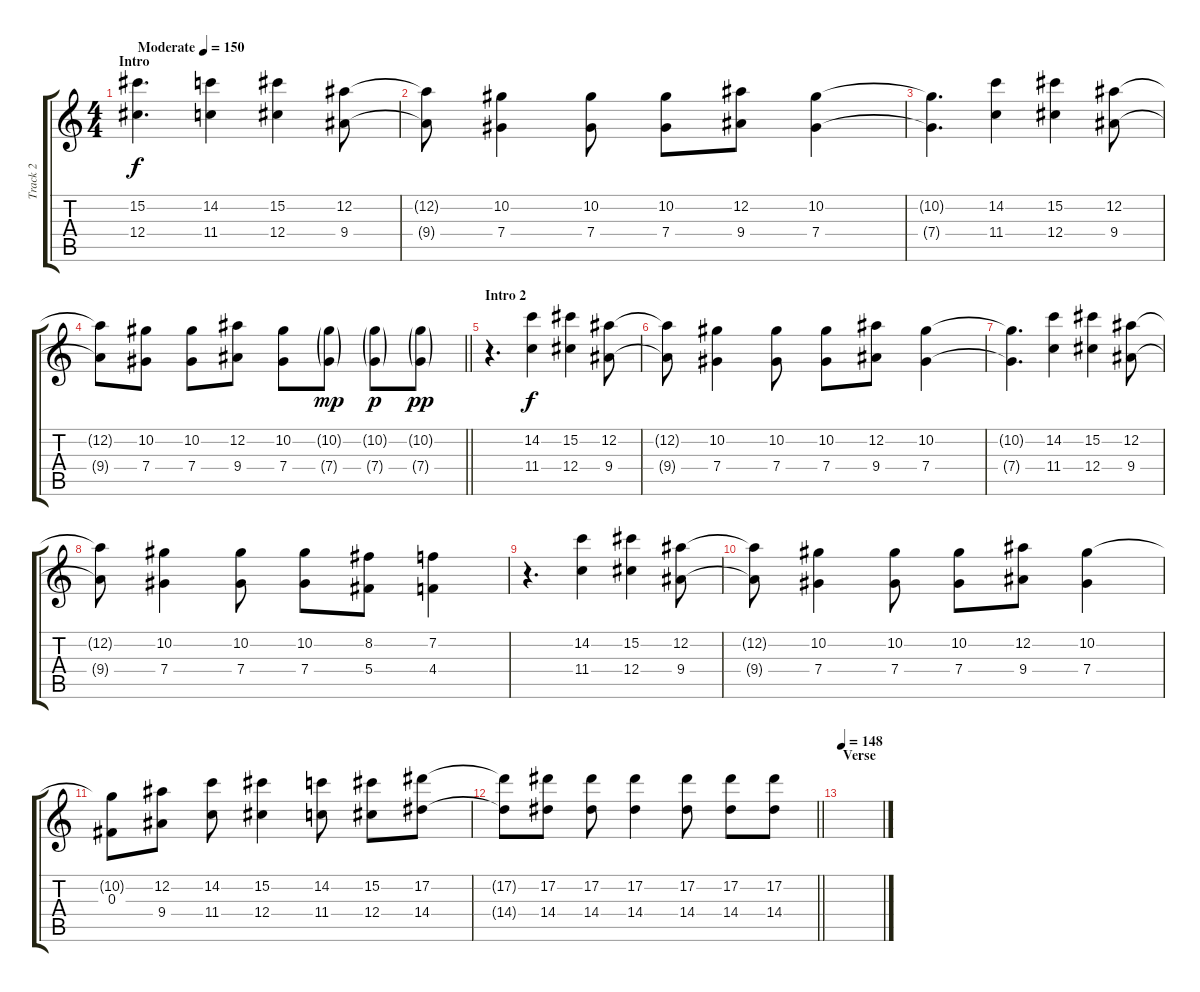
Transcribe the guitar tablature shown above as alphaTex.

\track ("Track 2" "Track 2") {instrument distortionguitar}
\staff {score tabs}
\tuning (Eb4 Bb3 Gb3 Db3 Ab2 Db2) {hide}
\ts (4 4)
\section ("" "Intro")
\tempo (150 "Moderate")
\clef g2
\ks c
(15.2 12.4).4{d dy f instrument distortionguitar} (14.2 11.4).4 (15.2 12.4).4 (12.2 9.4).8 |
(12.2{t} 9.4{t}).8 (10.2 7.4).4 (10.2 7.4).8 (10.2 7.4).8 (12.2 9.4).8 (10.2 7.4).4 |
(10.2{t} 7.4{t}).4{d} (14.2 11.4).4 (15.2 12.4).4 (12.2 9.4).8 |
\barLineRight lightlight
(12.2{t} 9.4{t}).8 (10.2 7.4).8 (10.2 7.4).8 (12.2 9.4).8 (10.2 7.4).8 (10.2{g} 7.4{g}).8{dy mp} (10.2{g} 7.4{g}).8{dy p} (10.2{g} 7.4{g}).8{dy pp} |
\section ("" "Intro 2")
r.4{d} (14.2 11.4).4{dy f} (15.2 12.4).4 (12.2 9.4).8 |
(12.2{t} 9.4{t}).8 (10.2 7.4).4 (10.2 7.4).8 (10.2 7.4).8 (12.2 9.4).8 (10.2 7.4).4 |
(10.2{t} 7.4{t}).4{d} (14.2 11.4).4 (15.2 12.4).4 (12.2 9.4).8 |
(12.2{t} 9.4{t}).8 (10.2 7.4).4 (10.2 7.4).8 (10.2 7.4).8 (8.2 5.4).8 (7.2 4.4).4 |
r.4{d} (14.2 11.4).4 (15.2 12.4).4 (12.2 9.4).8 |
(12.2{t} 9.4{t}).8 (10.2 7.4).4 (10.2 7.4).8 (10.2 7.4).8 (12.2 9.4).8 (10.2 7.4).4 |
(10.2{t} 0.3).8 (12.2 9.4).8 (14.2 11.4).8 (15.2 12.4).4 (14.2 11.4).8 (15.2 12.4).8 (17.2 14.4).8 |
\barLineRight lightlight
(17.2{t} 14.4{t}).8 (17.2 14.4).8 (17.2 14.4).8 (17.2 14.4).4 (17.2 14.4).8 (17.2 14.4).8 (17.2 14.4).8 |
\section ("" "Verse")
\tempo 148
